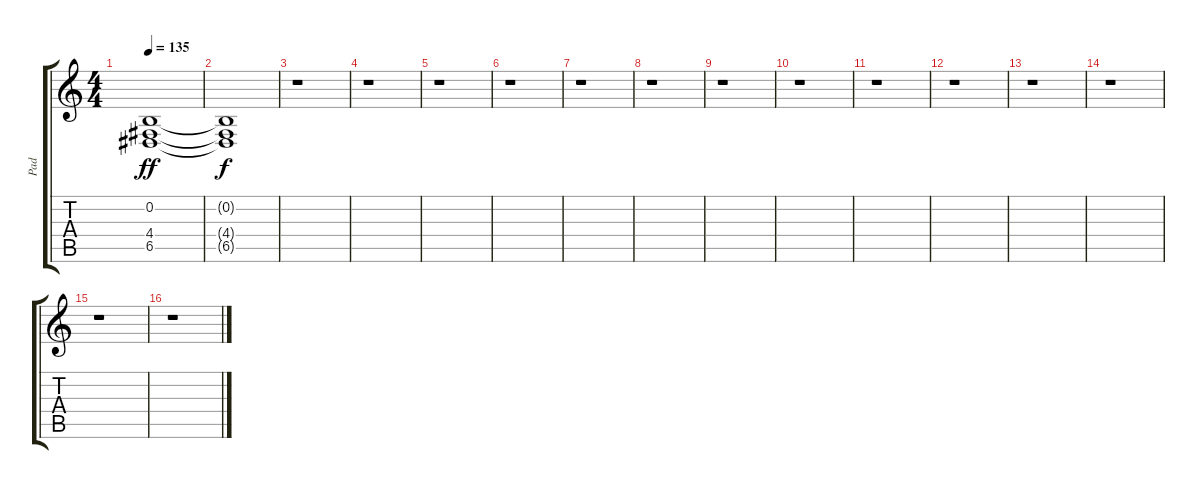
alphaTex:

\track ("Pad" "Pad") {instrument fx7echoes}
\staff {score tabs}
\tuning (E4 B3 G3 D3 A2 E2) {hide}
\ts (4 4)
\tempo 135
\clef g2
\ks c
(0.2 4.4 6.5).1{dy ff} |
(0.2{t} 4.4{t} 6.5{t}).1{dy f} |
r.1 |
r.1 |
r.1 |
r.1 |
r.1 |
r.1 |
r.1 |
r.1 |
r.1 |
r.1 |
r.1 |
r.1 |
r.1 |
r.1
